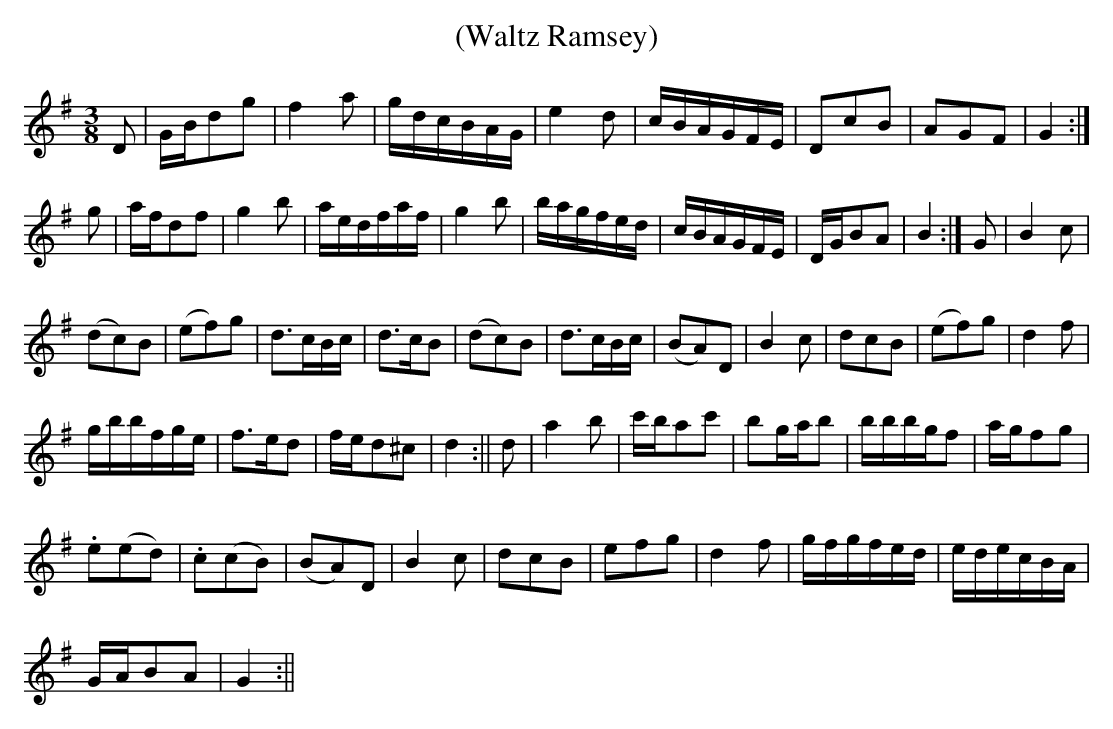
X:1
T:(Waltz Ramsey)
M:3/8
L:1/8
K:G
D | G/B/dg | f2a | g/d/c/B/A/G/ | e2d | c/B/A/G/F/E/ | DcB | AGF | G2 :|
g |a/f/df | g2b | a/e/d/f/a/f/ | g2 b | b/a/g/f/e/d/ | c/B/A/G/F/E/ | D/G/BA | B2 :| G | B2c |
(dc)B | (ef)g | d3/2c/B/c/ | d>cB | (dc)B | d3/2c/B/c/ | (BA)D | B2c | dcB | (ef)g | d2f |
g/b/b/f/g/e/ | f>ed | f/e/d^c | d2 :|| d | a2b | c'/b/ac' | bg/a/b | b/b/b/g/f | a/g/fg |
.e(ed) | .c(cB) | (BA)D | B2c | dcB | efg | d2f | g/f/g/f/e/d/ | e/d/e/c/B/A/ |
G/A/BA | G2:||
